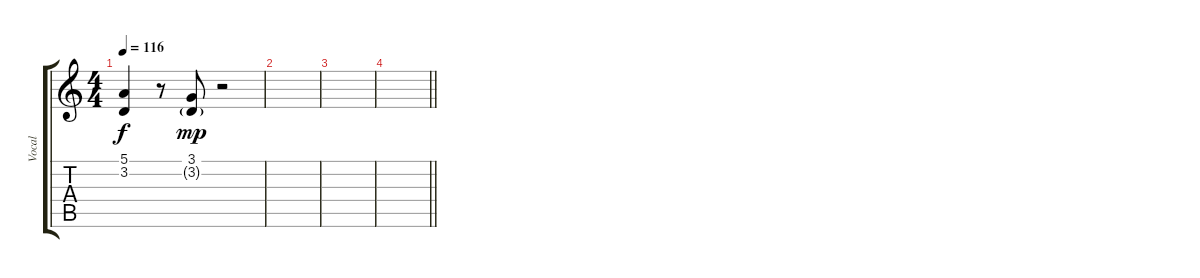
\track ("Vocal" "Vocal") {instrument acousticgrandpiano}
\staff {score tabs}
\tuning (E4 B3 G3 D3 A2 E2) {hide}
\ts (4 4)
\tempo 116
\clef g2
\ks c
(5.1{t} 3.2{t}).4{dy f} r.8 (3.1 3.2{g}).8{dy mp} r.2 |
|
|
\barLineRight lightlight
